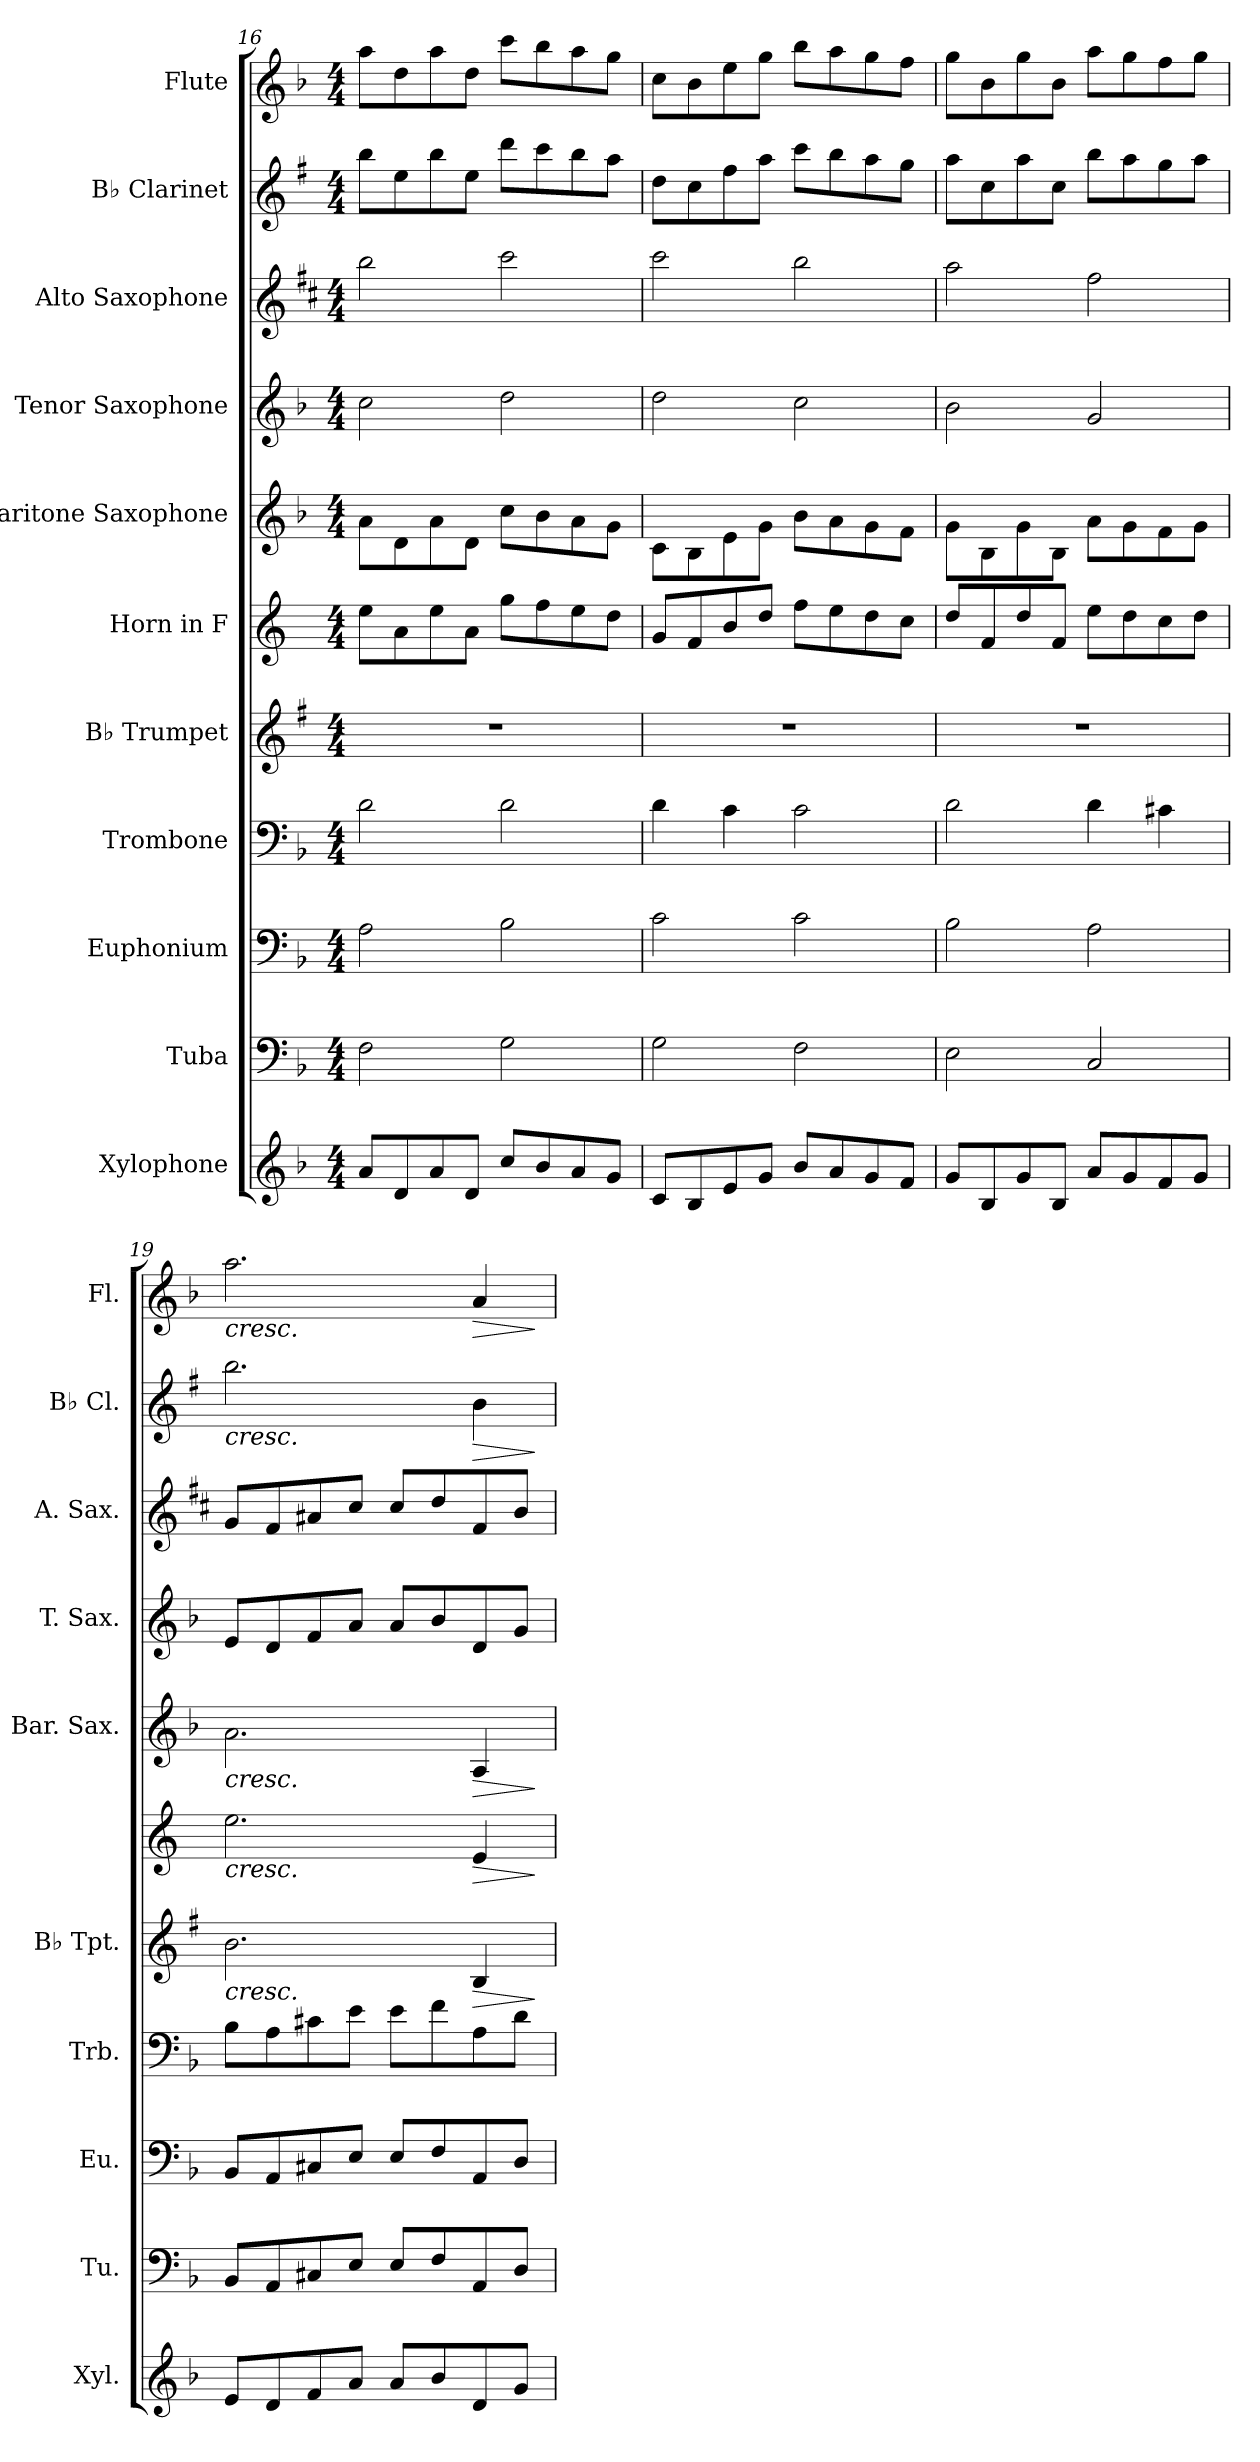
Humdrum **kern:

**kern	**kern	**kern	**kern	**kern	**dynam	**kern	**dynam	**kern	**dynam	**kern	**kern	**kern	**dynam	**kern	**dynam
*part11	*part10	*part9	*part8	*part7	*part7	*part6	*part6	*part5	*part5	*part4	*part3	*part2	*part2	*part1	*part1
*staff11	*staff10	*staff9	*staff8	*staff7	*staff7	*staff6	*staff6	*staff5	*staff5	*staff4	*staff3	*staff2	*staff2	*staff1	*staff1
*I"Xylophone	*I"Tuba	*I"Euphonium	*I"Trombone	*I"B♭ Trumpet	*	*I"Horn in F	*	*I"Baritone Saxophone	*	*I"Tenor Saxophone	*I"Alto Saxophone	*I"B♭ Clarinet	*	*I"Flute	*
*I'Xyl.	*I'Tu.	*I'Eu.	*I'Trb.	*I'B♭ Tpt.	*	*	*	*I'Bar. Sax.	*	*I'T. Sax.	*I'A. Sax.	*I'B♭ Cl.	*	*I'Fl.	*
*clefG2	*clefF4	*clefF4	*clefF4	*clefG2	*	*clefG2	*	*clefG2	*	*clefG2	*clefG2	*clefG2	*	*clefG2	*
*ITrd-7c-12	*	*	*	*ITrd1c2	*	*ITrd4c7	*	*ITrd12c21	*	*ITrd8c14	*ITrd5c9	*ITrd1c2	*	*	*
*k[b-]	*k[b-]	*k[b-]	*k[b-]	*k[b-]	*	*k[b-]	*	*k[b-]	*	*k[b-]	*k[b-]	*k[b-]	*	*k[b-]	*
*M4/4	*M4/4	*M4/4	*M4/4	*M4/4	*	*M4/4	*	*M4/4	*	*M4/4	*M4/4	*M4/4	*	*M4/4	*
=16	=16	=16	=16	=16	=16	=16	=16	=16	=16	=16	=16	=16	=16	=16	=16
8aa/L	2F\	2A\	2d\	1r	.	8a\L	.	8A\L	.	2c\	2dd\	8aa\L	.	8aa\L	.
8dd/	.	.	.	.	.	8d\	.	8D\	.	.	.	8dd\	.	8dd\	.
8aa/	.	.	.	.	.	8a\	.	8A\	.	.	.	8aa\	.	8aa\	.
8dd/J	.	.	.	.	.	8d\J	.	8D\J	.	.	.	8dd\J	.	8dd\J	.
8ccc/L	2G\	2B-\	2d\	.	.	8cc\L	.	8c\L	.	2d\	2ee\	8ccc\L	.	8ccc\L	.
8bb-/	.	.	.	.	.	8b-\	.	8B-\	.	.	.	8bb-\	.	8bb-\	.
8aa/	.	.	.	.	.	8a\	.	8A\	.	.	.	8aa\	.	8aa\	.
8gg/J	.	.	.	.	.	8g\J	.	8G\J	.	.	.	8gg\J	.	8gg\J	.
!!LO:PB:g=z
=17	=17	=17	=17	=17	=17	=17	=17	=17	=17	=17	=17	=17	=17	=17	=17
8cc/L	2G\	2c\	4d\	1r	.	8c/L	.	8C\L	.	2d\	2ee\	8cc\L	.	8cc\L	.
8b-/	.	.	.	.	.	8B-/	.	8BB-\	.	.	.	8b-\	.	8b-\	.
8ee/	.	.	4c\	.	.	8e/	.	8E\	.	.	.	8ee\	.	8ee\	.
8gg/J	.	.	.	.	.	8g/J	.	8G\J	.	.	.	8gg\J	.	8gg\J	.
8bb-/L	2F\	2c\	2c\	.	.	8b-\L	.	8B-\L	.	2c\	2dd\	8bb-\L	.	8bb-\L	.
8aa/	.	.	.	.	.	8a\	.	8A\	.	.	.	8aa\	.	8aa\	.
8gg/	.	.	.	.	.	8g\	.	8G\	.	.	.	8gg\	.	8gg\	.
8ff/J	.	.	.	.	.	8f\J	.	8F\J	.	.	.	8ff\J	.	8ff\J	.
=18	=18	=18	=18	=18	=18	=18	=18	=18	=18	=18	=18	=18	=18	=18	=18
8gg/L	2E\	2B-\	2d\	1r	.	8g/L	.	8G\L	.	2B-\	2cc\	8gg\L	.	8gg\L	.
8b-/	.	.	.	.	.	8B-/	.	8BB-\	.	.	.	8b-\	.	8b-\	.
8gg/	.	.	.	.	.	8g/	.	8G\	.	.	.	8gg\	.	8gg\	.
8b-/J	.	.	.	.	.	8B-/J	.	8BB-\J	.	.	.	8b-\J	.	8b-\J	.
8aa/L	2C/	2A\	4d\	.	.	8a\L	.	8A\L	.	2G/	2a\	8aa\L	.	8aa\L	.
8gg/	.	.	.	.	.	8g\	.	8G\	.	.	.	8gg\	.	8gg\	.
8ff/	.	.	4c#X\	.	.	8f\	.	8F\	.	.	.	8ff\	.	8ff\	.
8gg/J	.	.	.	.	.	8g\J	.	8G\J	.	.	.	8gg\J	.	8gg\J	.
=19	=19	=19	=19	=19	=19	=19	=19	=19	=19	=19	=19	=19	=19	=19	=19
!	!	!	!	!	!LO:HP:b	!	!LO:HP:b	!	!LO:HP:b	!	!	!	!LO:HP:b	!	!LO:HP:b
8ee/L	8BB-/L	8BB-/L	8B-\L	2.a\	<	2.a\	<	2.A\	<	8E/L	8B-/L	2.aa\	<	2.aa\	<
8dd/	8AA/	8AA/	8A\	.	.	.	.	.	.	8D/	8A/	.	.	.	.
8ff/	8C#X/	8C#X/	8c#X\	.	.	.	.	.	.	8F/	8c#X/	.	.	.	.
8aa/J	8E/J	8E/J	8e\J	.	.	.	.	.	.	8A/J	8e/J	.	.	.	.
8aa/L	8E/L	8E/L	8e\L	.	.	.	.	.	.	8A/L	8e/L	.	.	.	.
8bb-/	8F/	8F/	8f\	.	.	.	.	.	.	8B-/	8f/	.	.	.	.
!	!	!	!	!	!LO:HP:b	!	!LO:HP:b	!	!LO:HP:b	!	!	!	!LO:HP:b	!	!LO:HP:b
8dd/	8AA/	8AA/	8A\	4A/	>	4A/	>	4AA/	>	8D/	8A/	4a\	>	4a/	>
8gg/J	8D/J	8D/J	8d\J	.	.	.	.	.	.	8G/J	8d/J	.	.	.	.
.	.	.	.	.	[ ]	.	[ ]	.	[ ]	.	.	.	[ ]	.	[ ]
=	=	=	=	=	=	=	=	=	=	=	=	=	=	=	=
*-	*-	*-	*-	*-	*-	*-	*-	*-	*-	*-	*-	*-	*-	*-	*-
